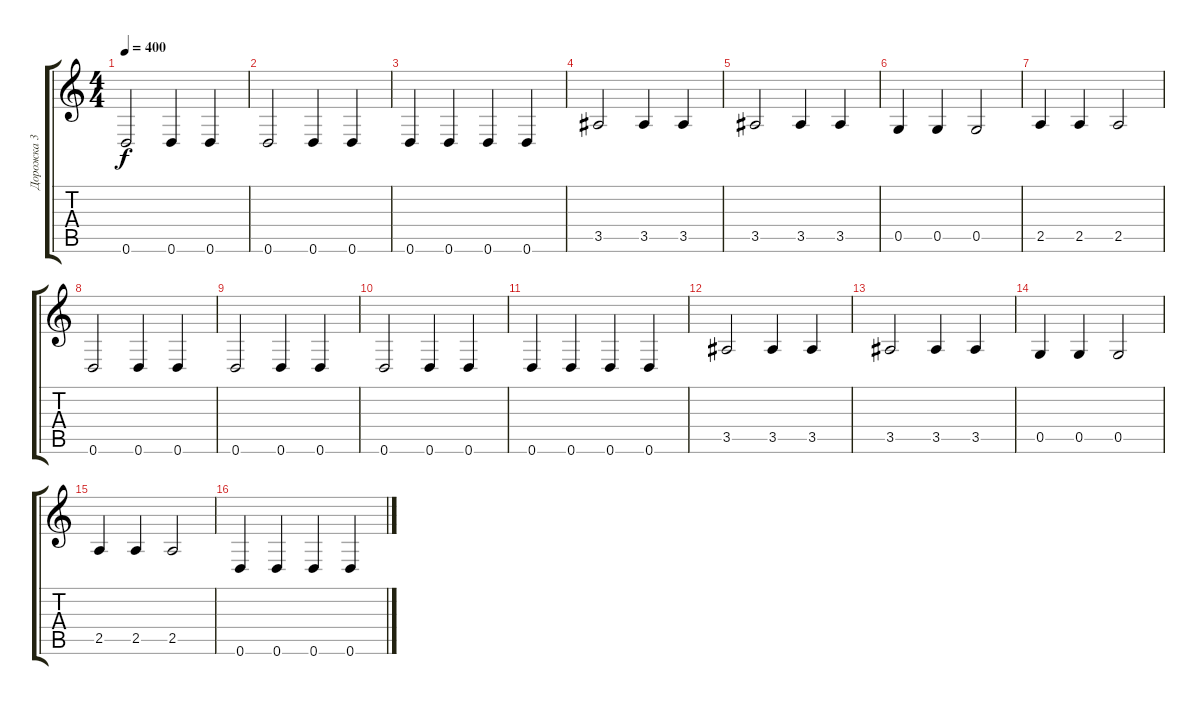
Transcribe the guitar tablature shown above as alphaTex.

\track ("Дорожка 3" "Дорожка 3") {instrument electricbassfinger}
\staff {score tabs}
\tuning (D4 A3 F3 C3 G2 D2) {hide}
\ts (4 4)
\tempo 400
\clef g2
\ks c
0.6.2{dy f} 0.6.4 0.6.4 |
0.6.2 0.6.4 0.6.4 |
0.6.4 0.6.4 0.6.4 0.6.4 |
3.5.2 3.5.4 3.5.4 |
3.5.2 3.5.4 3.5.4 |
0.5.4 0.5.4 0.5.2 |
2.5.4 2.5.4 2.5.2 |
0.6.2 0.6.4 0.6.4 |
0.6.2 0.6.4 0.6.4 |
0.6.2 0.6.4 0.6.4 |
0.6.4 0.6.4 0.6.4 0.6.4 |
3.5.2 3.5.4 3.5.4 |
3.5.2 3.5.4 3.5.4 |
0.5.4 0.5.4 0.5.2 |
2.5.4 2.5.4 2.5.2 |
0.6.4 0.6.4 0.6.4 0.6.4
